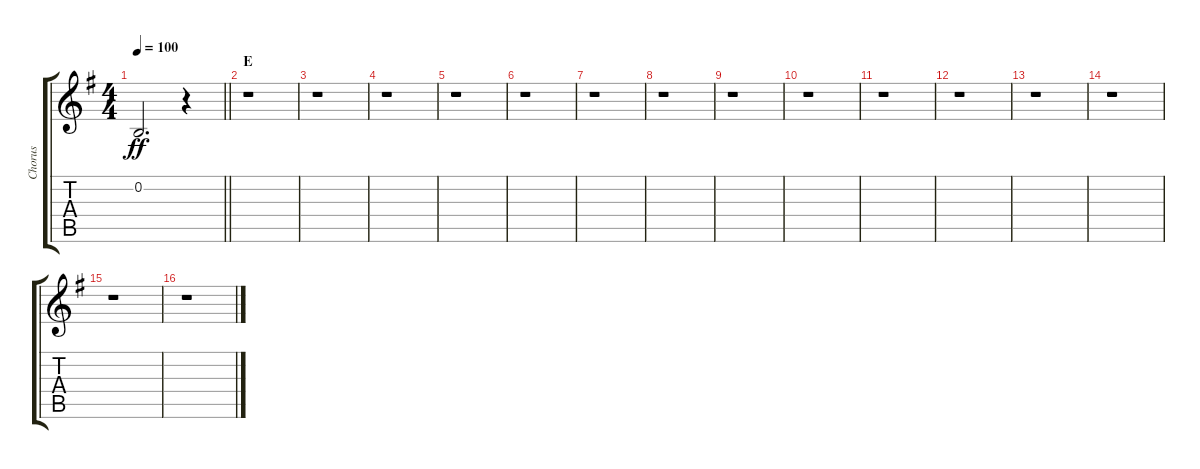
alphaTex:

\track ("Chorus" "Chorus") {instrument voiceoohs}
\staff {score tabs}
\tuning (E4 B3 G3 D3 A2 E2) {hide}
\ts (4 4)
\tempo 100
\clef g2
\barLineRight lightlight
\ks g
0.2.2{d dy ff} r.4 |
\section ("" "E")
r.1 |
r.1 |
r.1 |
r.1 |
r.1 |
r.1 |
r.1 |
r.1 |
r.1 |
r.1 |
r.1 |
r.1 |
r.1 |
r.1 |
r.1
